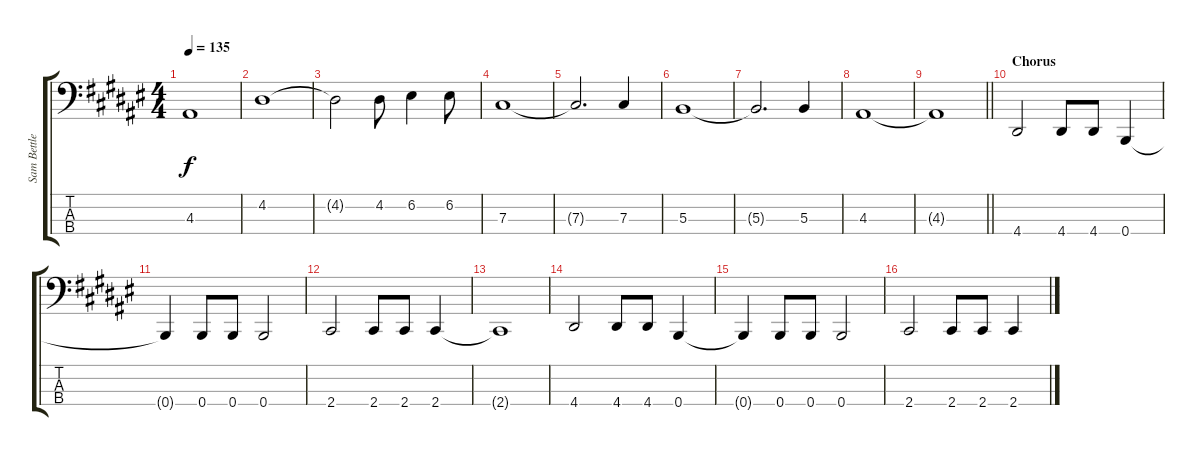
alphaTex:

\track ("Sam Bettley" "Sam Bettle") {instrument electricbasspick}
\staff {score tabs}
\tuning (E2 B1 Gb1 B0) {hide}
\ts (4 4)
\tempo 135
\clef f4
\ks d#minor
4.3{t}.1{dy f} |
4.2.1 |
4.2{t}.2 4.2.8 6.2.4 6.2.8 |
7.3.1 |
7.3{t}.2{d} 7.3.4 |
5.3.1 |
5.3{t}.2{d} 5.3.4 |
4.3.1 |
\barLineRight lightlight
4.3{t}.1 |
\section ("" "Chorus")
4.4.2 4.4.8 4.4.8 0.4.4 |
0.4{t}.4 0.4.8 0.4.8 0.4.2 |
2.4.2 2.4.8 2.4.8 2.4.4 |
2.4{t}.1 |
4.4.2 4.4.8 4.4.8 0.4.4 |
0.4{t}.4 0.4.8 0.4.8 0.4.2 |
2.4.2 2.4.8 2.4.8 2.4.4
